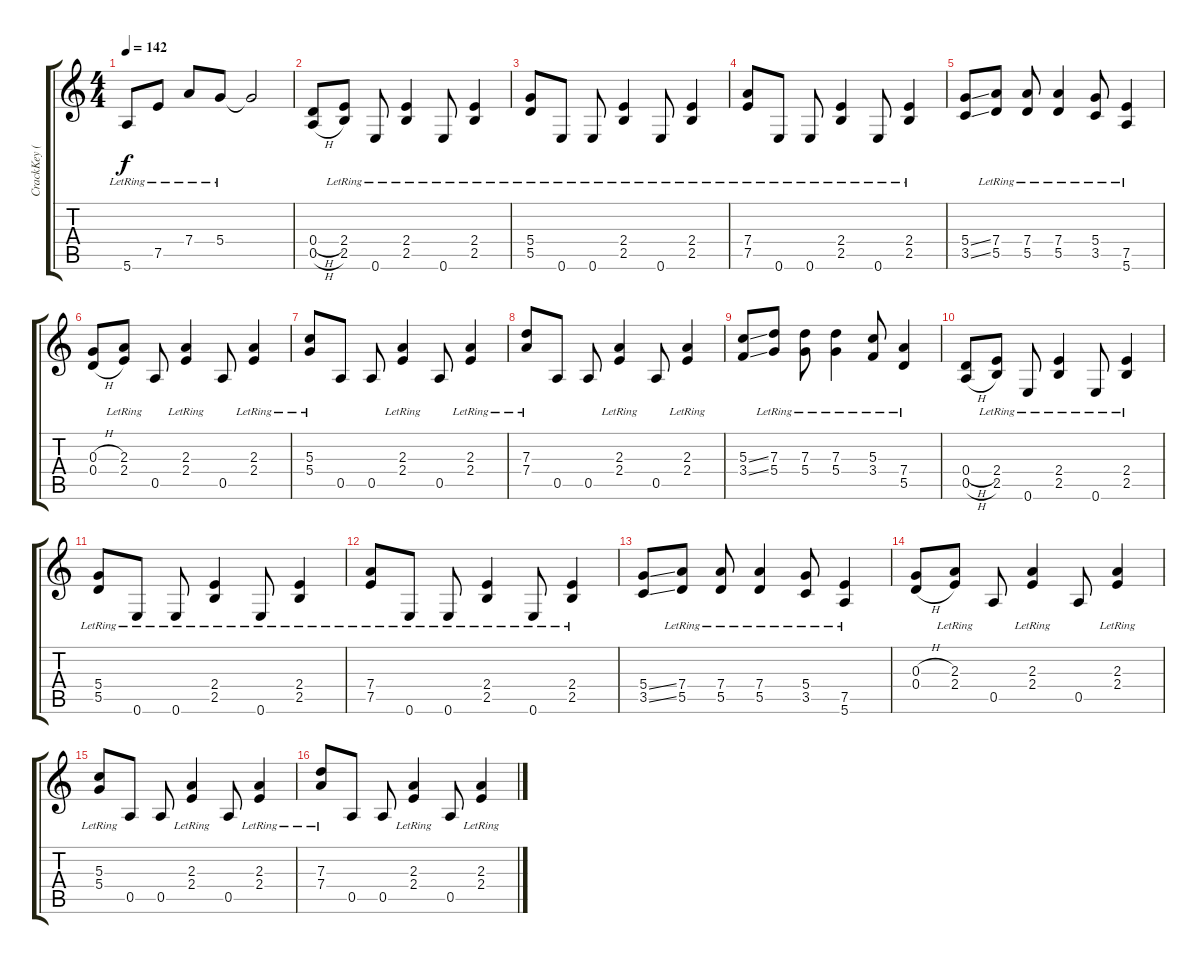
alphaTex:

\track ("CrackKey (John)" "CrackKey (") {instrument acousticguitarsteel}
\staff {score tabs}
\tuning (E4 B3 G3 D3 A2 E2) {hide}
\ts (4 4)
\tempo 142
\clef g2
\ks c
5.6{lr}.8{dy f} 7.5{lr}.8 7.4{lr}.8 5.4{lr}.8 5.4{t}.2 |
(0.4{h} 0.5{h}).8 (2.4{lr} 2.5{lr}).8 0.6{lr}.8 (2.4{lr} 2.5{lr}).4 0.6{lr}.8 (2.4{lr} 2.5{lr}).4 |
(5.4{lr} 5.5{lr}).8 0.6{lr}.8 0.6{lr}.8 (2.4{lr} 2.5{lr}).4 0.6{lr}.8 (2.4{lr} 2.5{lr}).4 |
(7.4{lr} 7.5{lr}).8 0.6{lr}.8 0.6{lr}.8 (2.4{lr} 2.5{lr}).4 0.6{lr}.8 (2.4{lr} 2.5{lr}).4 |
(5.4{ss} 3.5{ss}).8 (7.4{lr} 5.5{lr}).8 (7.4{lr} 5.5{lr}).8 (7.4{lr} 5.5{lr}).4 (5.4{lr} 3.5{lr}).8 (7.5{lr} 5.6{lr}).4 |
(0.3{h} 0.4{h}).8 (2.3 2.4{lr}).8 0.5.8 (2.3 2.4{lr}).4 0.5.8 (2.3 2.4{lr}).4 |
(5.3 5.4{lr}).8 0.5.8 0.5.8 (2.3 2.4{lr}).4 0.5.8 (2.3 2.4{lr}).4 |
(7.3 7.4{lr}).8 0.5.8 0.5.8 (2.3 2.4{lr}).4 0.5.8 (2.3 2.4{lr}).4 |
(5.3{ss} 3.4{ss}).8 (7.3 5.4{lr}).8 (7.3 5.4{lr}).8 (7.3 5.4{lr}).4 (5.3 3.4{lr}).8 (7.4 5.5{lr}).4 |
(0.4{h} 0.5{h}).8 (2.4{lr} 2.5{lr}).8 0.6{lr}.8 (2.4{lr} 2.5{lr}).4 0.6{lr}.8 (2.4{lr} 2.5{lr}).4 |
(5.4{lr} 5.5{lr}).8 0.6{lr}.8 0.6{lr}.8 (2.4{lr} 2.5{lr}).4 0.6{lr}.8 (2.4{lr} 2.5{lr}).4 |
(7.4{lr} 7.5{lr}).8 0.6{lr}.8 0.6{lr}.8 (2.4{lr} 2.5{lr}).4 0.6{lr}.8 (2.4{lr} 2.5{lr}).4 |
(5.4{ss} 3.5{ss}).8 (7.4{lr} 5.5{lr}).8 (7.4{lr} 5.5{lr}).8 (7.4{lr} 5.5{lr}).4 (5.4{lr} 3.5{lr}).8 (7.5{lr} 5.6{lr}).4 |
(0.3{h} 0.4{h}).8 (2.3 2.4{lr}).8 0.5.8 (2.3 2.4{lr}).4 0.5.8 (2.3 2.4{lr}).4 |
(5.3 5.4{lr}).8 0.5.8 0.5.8 (2.3 2.4{lr}).4 0.5.8 (2.3 2.4{lr}).4 |
(7.3 7.4{lr}).8 0.5.8 0.5.8 (2.3 2.4{lr}).4 0.5.8 (2.3 2.4{lr}).4
